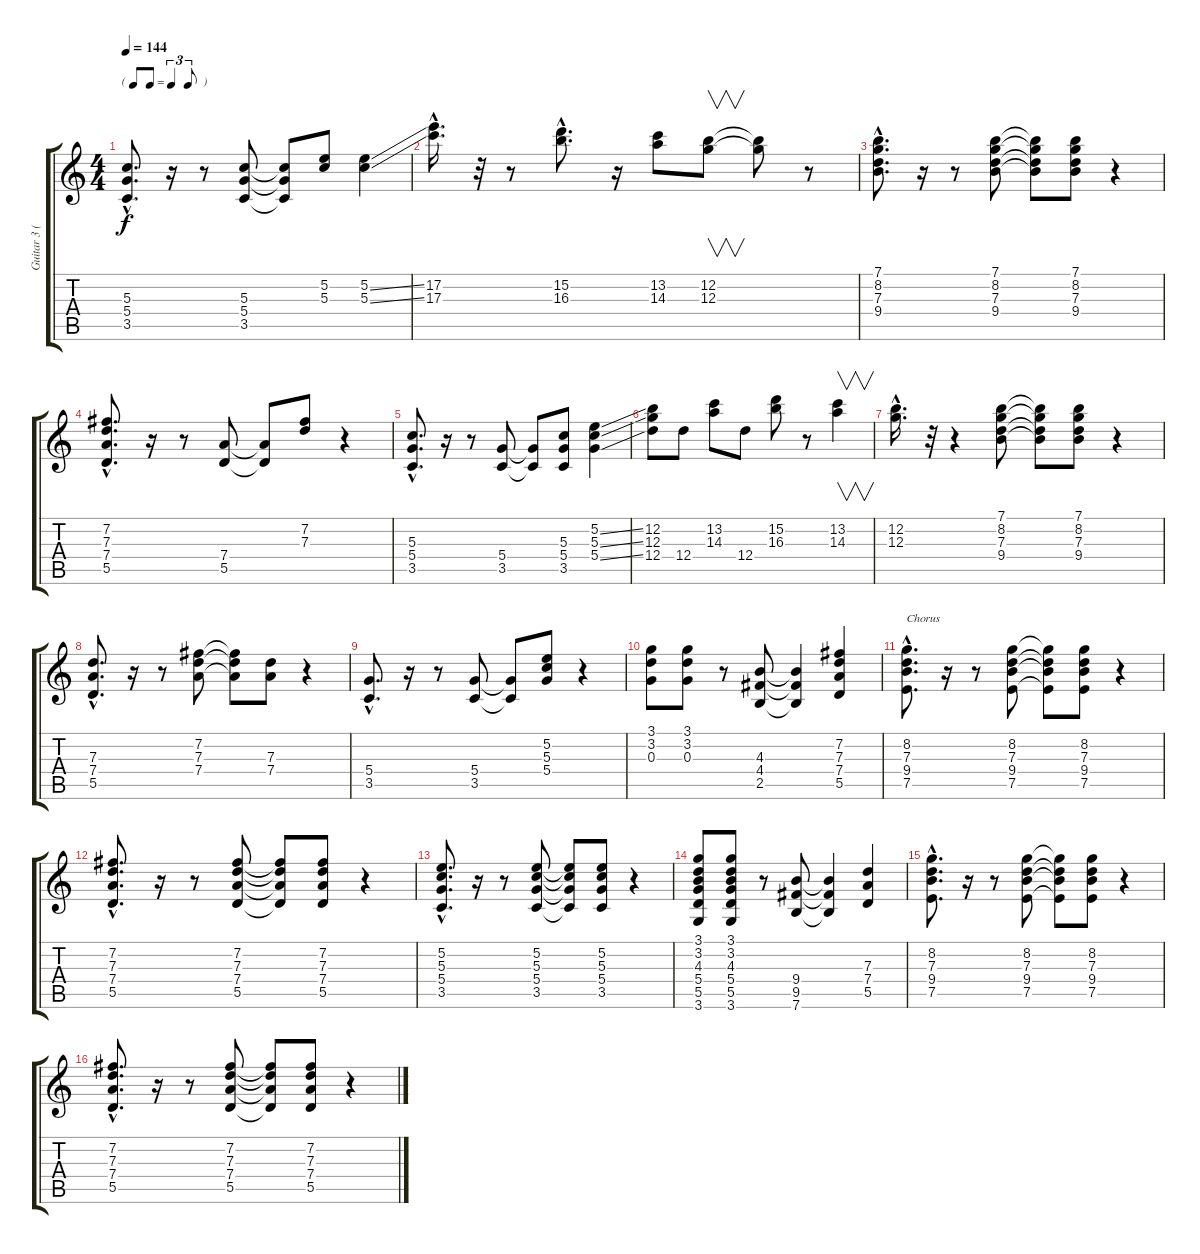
\track ("Guitar 3 (acoustic)" "Guitar 3 (") {instrument acousticguitarsteel}
\staff {score tabs}
\tuning (E4 B3 G3 D3 A2 E2) {hide}
\ts (4 4)
\tf triplet8th
\tempo 144
\clef g2
\ks c
(5.3{hac} 5.4{hac} 3.5{hac}).8{d dy f} r.16 r.8 (5.3 5.4 3.5).8 (5.3{t} 5.4{t} 3.5{t}).8 (5.2 5.3).8 (5.2{ss} 5.3{ss}).4 |
(17.2{hac} 17.3{hac}).16{d} r.32 r.8 (15.2{hac} 16.3{hac}).8{d} r.16 (13.2 14.3).8 (12.2 12.3).8{v} (12.2{t} 12.3{t}).8 r.8 |
(7.1{hac} 8.2{hac} 7.3{hac} 9.4{hac}).8{d} r.16 r.8 (7.1 8.2 7.3 9.4).8 (7.1{t} 8.2{t} 7.3{t} 9.4{t}).8 (7.1 8.2 7.3 9.4).8 r.4 |
(7.2{hac} 7.3{hac} 7.4{hac} 5.5{hac}).8{d} r.16 r.8 (7.4 5.5).8 (7.4{t} 5.5{t}).8 (7.2 7.3).8 r.4 |
(5.3{hac} 5.4{hac} 3.5{hac}).8{d} r.16 r.8 (5.4 3.5).8 (5.4{t} 3.5{t}).8 (5.3 5.4 3.5).8 (5.2{ss} 5.3{ss} 5.4{ss}).4 |
(12.2 12.3 12.4).8 12.4.8 (13.2 14.3).8 12.4.8 (15.2 16.3).8 r.8 (13.2 14.3).4{v} |
(12.2{hac} 12.3{hac}).16{d} r.32 r.4 (7.1 8.2 7.3 9.4).8 (7.1{t} 8.2{t} 7.3{t} 9.4{t}).8 (7.1 8.2 7.3 9.4).8 r.4 |
(7.3{hac} 7.4{hac} 5.5{hac}).8{d} r.16 r.8 (7.2 7.3 7.4).8 (7.2{t} 7.3{t} 7.4{t}).8 (7.3 7.4).8 r.4 |
(5.4{hac} 3.5{hac}).8{d} r.16 r.8 (5.4 3.5).8 (5.4{t} 3.5{t}).8 (5.2 5.3 5.4).8 r.4 |
(3.1 3.2 0.3).8 (3.1 3.2 0.3).8 r.8 (4.3 4.4 2.5).8 (4.3{t} 4.4{t} 2.5{t}).4 (7.2 7.3 7.4 5.5).4 |
(8.2{hac} 7.3{hac} 9.4{hac} 7.5{hac}).8{d txt "Chorus"} r.16 r.8 (8.2 7.3 9.4 7.5).8 (8.2{t} 7.3{t} 9.4{t} 7.5{t}).8 (8.2 7.3 9.4 7.5).8 r.4 |
(7.2{hac} 7.3{hac} 7.4{hac} 5.5{hac}).8{d} r.16 r.8 (7.2 7.3 7.4 5.5).8 (7.2{t} 7.3{t} 7.4{t} 5.5{t}).8 (7.2 7.3 7.4 5.5).8 r.4 |
(5.2{hac} 5.3{hac} 5.4{hac} 3.5{hac}).8{d} r.16 r.8 (5.2 5.3 5.4 3.5).8 (5.2{t} 5.3{t} 5.4{t} 3.5{t}).8 (5.2 5.3 5.4 3.5).8 r.4 |
(3.1 3.2 4.3 5.4 5.5 3.6).8 (3.1 3.2 4.3 5.4 5.5 3.6).8 r.8 (9.4 9.5 7.6).8 (9.4{t} 9.5{t} 7.6{t}).4 (7.3 7.4 5.5).4 |
(8.2{hac} 7.3{hac} 9.4{hac} 7.5{hac}).8{d} r.16 r.8 (8.2 7.3 9.4 7.5).8 (8.2{t} 7.3{t} 9.4{t} 7.5{t}).8 (8.2 7.3 9.4 7.5).8 r.4 |
(7.2{hac} 7.3{hac} 7.4{hac} 5.5{hac}).8{d} r.16 r.8 (7.2 7.3 7.4 5.5).8 (7.2{t} 7.3{t} 7.4{t} 5.5{t}).8 (7.2 7.3 7.4 5.5).8 r.4
